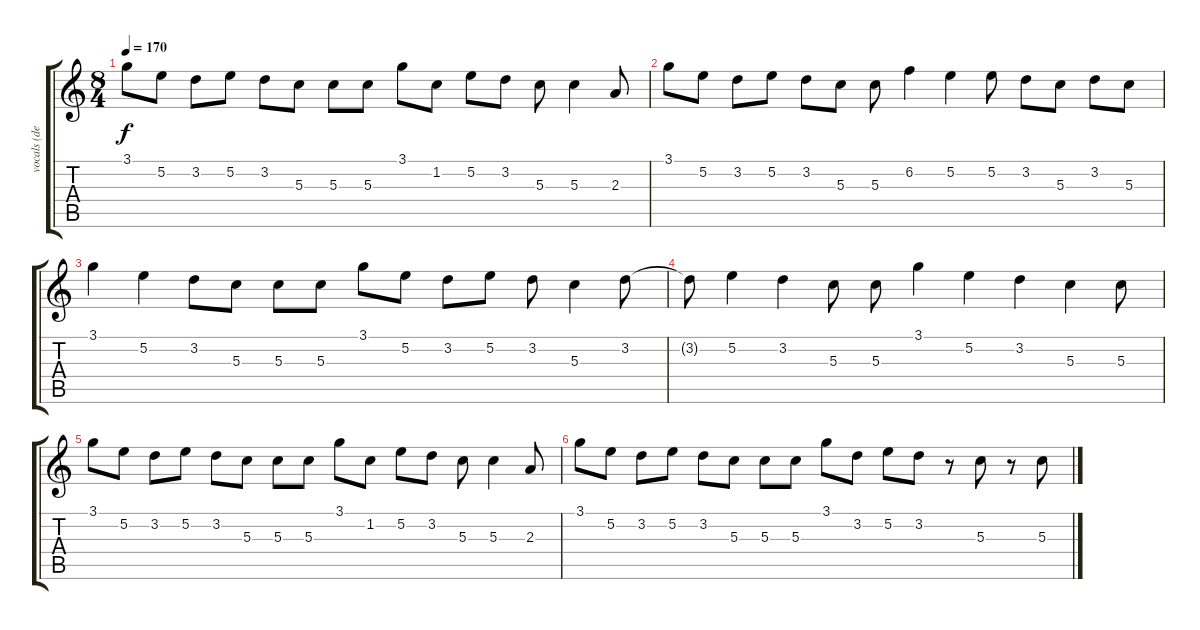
\track ("vocals (deneb)" "vocals (de") {instrument distortionguitar}
\staff {score tabs}
\tuning (E4 B3 G3 D3 A2 E2) {hide}
\ts (8 4)
\tempo 170
\clef g2
\ks c
3.1.8{dy f} 5.2.8 3.2.8 5.2.8 3.2.8 5.3.8 5.3.8 5.3.8 3.1.8 1.2.8 5.2.8 3.2.8 5.3.8 5.3.4 2.3.8 |
3.1.8 5.2.8 3.2.8 5.2.8 3.2.8 5.3.8 5.3.8 6.2.4 5.2.4 5.2.8 3.2.8 5.3.8 3.2.8 5.3.8 |
3.1.4 5.2.4 3.2.8 5.3.8 5.3.8 5.3.8 3.1.8 5.2.8 3.2.8 5.2.8 3.2.8 5.3.4 3.2.8 |
3.2{t}.8 5.2.4 3.2.4 5.3.8 5.3.8 3.1.4 5.2.4 3.2.4 5.3.4 5.3.8 |
3.1.8 5.2.8 3.2.8 5.2.8 3.2.8 5.3.8 5.3.8 5.3.8 3.1.8 1.2.8 5.2.8 3.2.8 5.3.8 5.3.4 2.3.8 |
3.1.8 5.2.8 3.2.8 5.2.8 3.2.8 5.3.8 5.3.8 5.3.8 3.1.8 3.2.8 5.2.8 3.2.8 r.8 5.3.8 r.8 5.3.8
